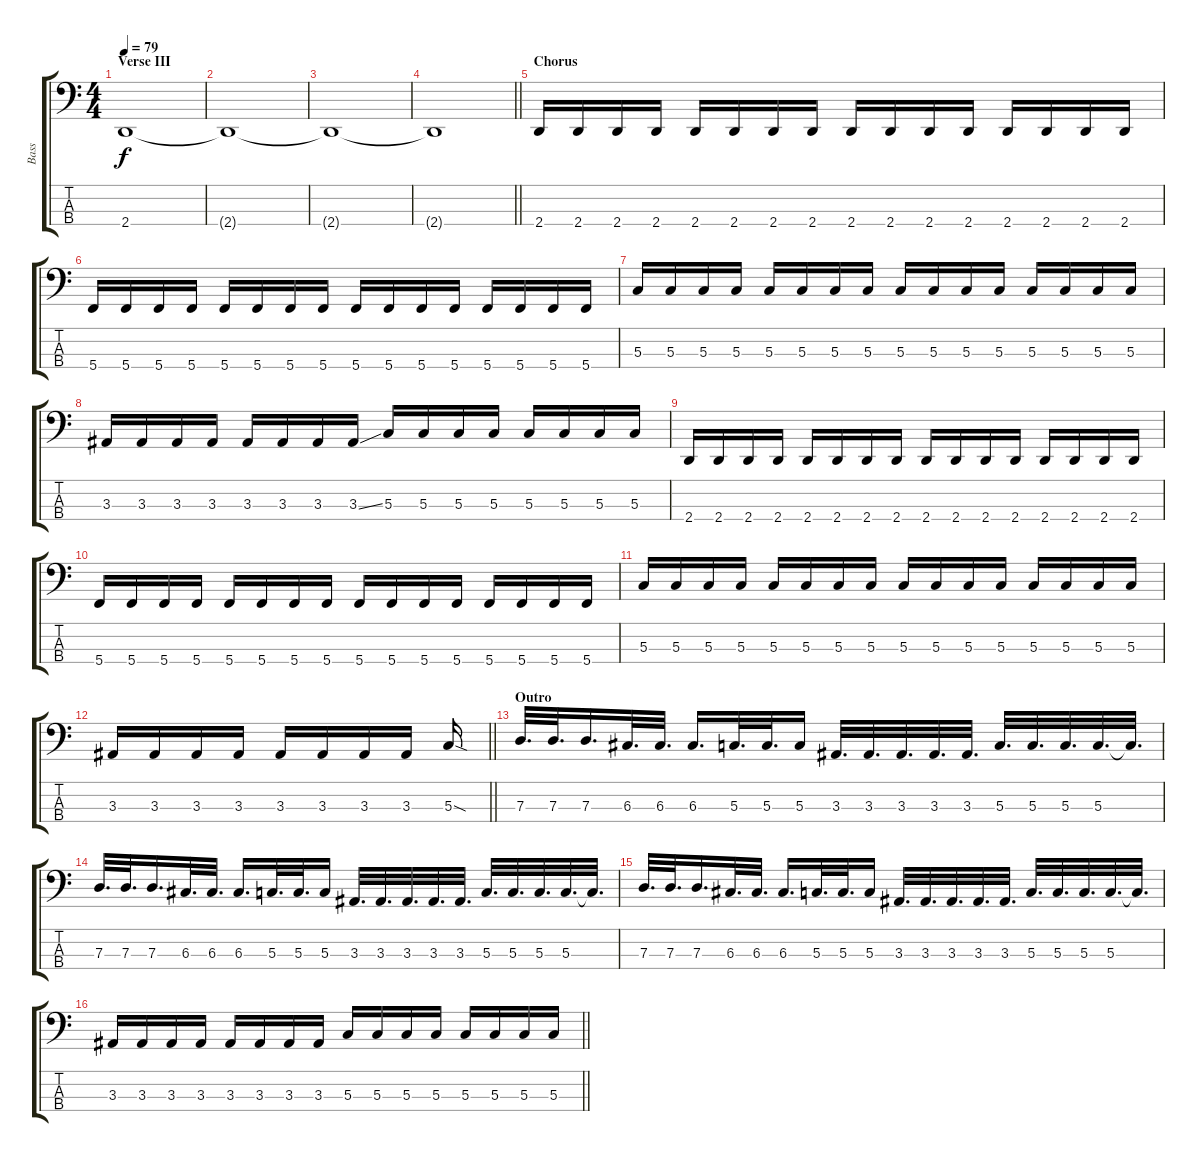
\track ("Bass" "Bass") {instrument electricbassfinger}
\staff {score tabs}
\tuning (F2 C2 G1 C1) {hide}
\ts (4 4)
\section ("" "Verse III")
\tempo 79
\clef f4
\ks c
2.4.1{dy f volume 0} |
2.4{t}.1 |
2.4{t}.1 |
\barLineRight lightlight
2.4{t}.1 |
\section ("" "Chorus")
2.4.16 2.4.16 2.4.16 2.4.16 2.4.16 2.4.16 2.4.16 2.4.16 2.4.16 2.4.16 2.4.16 2.4.16 2.4.16 2.4.16 2.4.16 2.4.16 |
5.4.16 5.4.16 5.4.16 5.4.16 5.4.16 5.4.16 5.4.16 5.4.16 5.4.16 5.4.16 5.4.16 5.4.16 5.4.16 5.4.16 5.4.16 5.4.16 |
5.3.16 5.3.16 5.3.16 5.3.16 5.3.16 5.3.16 5.3.16 5.3.16 5.3.16 5.3.16 5.3.16 5.3.16 5.3.16 5.3.16 5.3.16 5.3.16 |
3.3.16 3.3.16 3.3.16 3.3.16 3.3.16 3.3.16 3.3.16 3.3{ss}.16 5.3.16 5.3.16 5.3.16 5.3.16 5.3.16 5.3.16 5.3.16 5.3.16 |
2.4.16 2.4.16 2.4.16 2.4.16 2.4.16 2.4.16 2.4.16 2.4.16 2.4.16 2.4.16 2.4.16 2.4.16 2.4.16 2.4.16 2.4.16 2.4.16 |
5.4.16 5.4.16 5.4.16 5.4.16 5.4.16 5.4.16 5.4.16 5.4.16 5.4.16 5.4.16 5.4.16 5.4.16 5.4.16 5.4.16 5.4.16 5.4.16 |
5.3.16 5.3.16 5.3.16 5.3.16 5.3.16 5.3.16 5.3.16 5.3.16 5.3.16 5.3.16 5.3.16 5.3.16 5.3.16 5.3.16 5.3.16 5.3.16 |
\barLineRight lightlight
3.3.16 3.3.16 3.3.16 3.3.16 3.3.16 3.3.16 3.3.16 3.3.16 5.3{sod}.16 |
\section ("" "Outro")
7.3.32{d} 7.3.32{d} 7.3.16{d} 6.3.32{d} 6.3.32{d} 6.3.16{d} 5.3.32{d} 5.3.32{d} 5.3.16 3.3.32{d} 3.3.32{d} 3.3.32{d} 3.3.32{d} 3.3.32{d} 5.3.32{d} 5.3.32{d} 5.3.32{d} 5.3.32{d} 5.3{t}.32{d} |
7.3.32{d} 7.3.32{d} 7.3.16{d} 6.3.32{d} 6.3.32{d} 6.3.16{d} 5.3.32{d} 5.3.32{d} 5.3.16 3.3.32{d} 3.3.32{d} 3.3.32{d} 3.3.32{d} 3.3.32{d} 5.3.32{d} 5.3.32{d} 5.3.32{d} 5.3.32{d} 5.3{t}.32{d} |
7.3.32{d} 7.3.32{d} 7.3.16{d} 6.3.32{d} 6.3.32{d} 6.3.16{d} 5.3.32{d} 5.3.32{d} 5.3.16 3.3.32{d} 3.3.32{d} 3.3.32{d} 3.3.32{d} 3.3.32{d} 5.3.32{d} 5.3.32{d} 5.3.32{d} 5.3.32{d} 5.3{t}.32{d} |
\barLineRight lightlight
3.3.16 3.3.16 3.3.16 3.3.16 3.3.16 3.3.16 3.3.16 3.3.16 5.3.16 5.3.16 5.3.16 5.3.16 5.3.16 5.3.16 5.3.16 5.3.16
